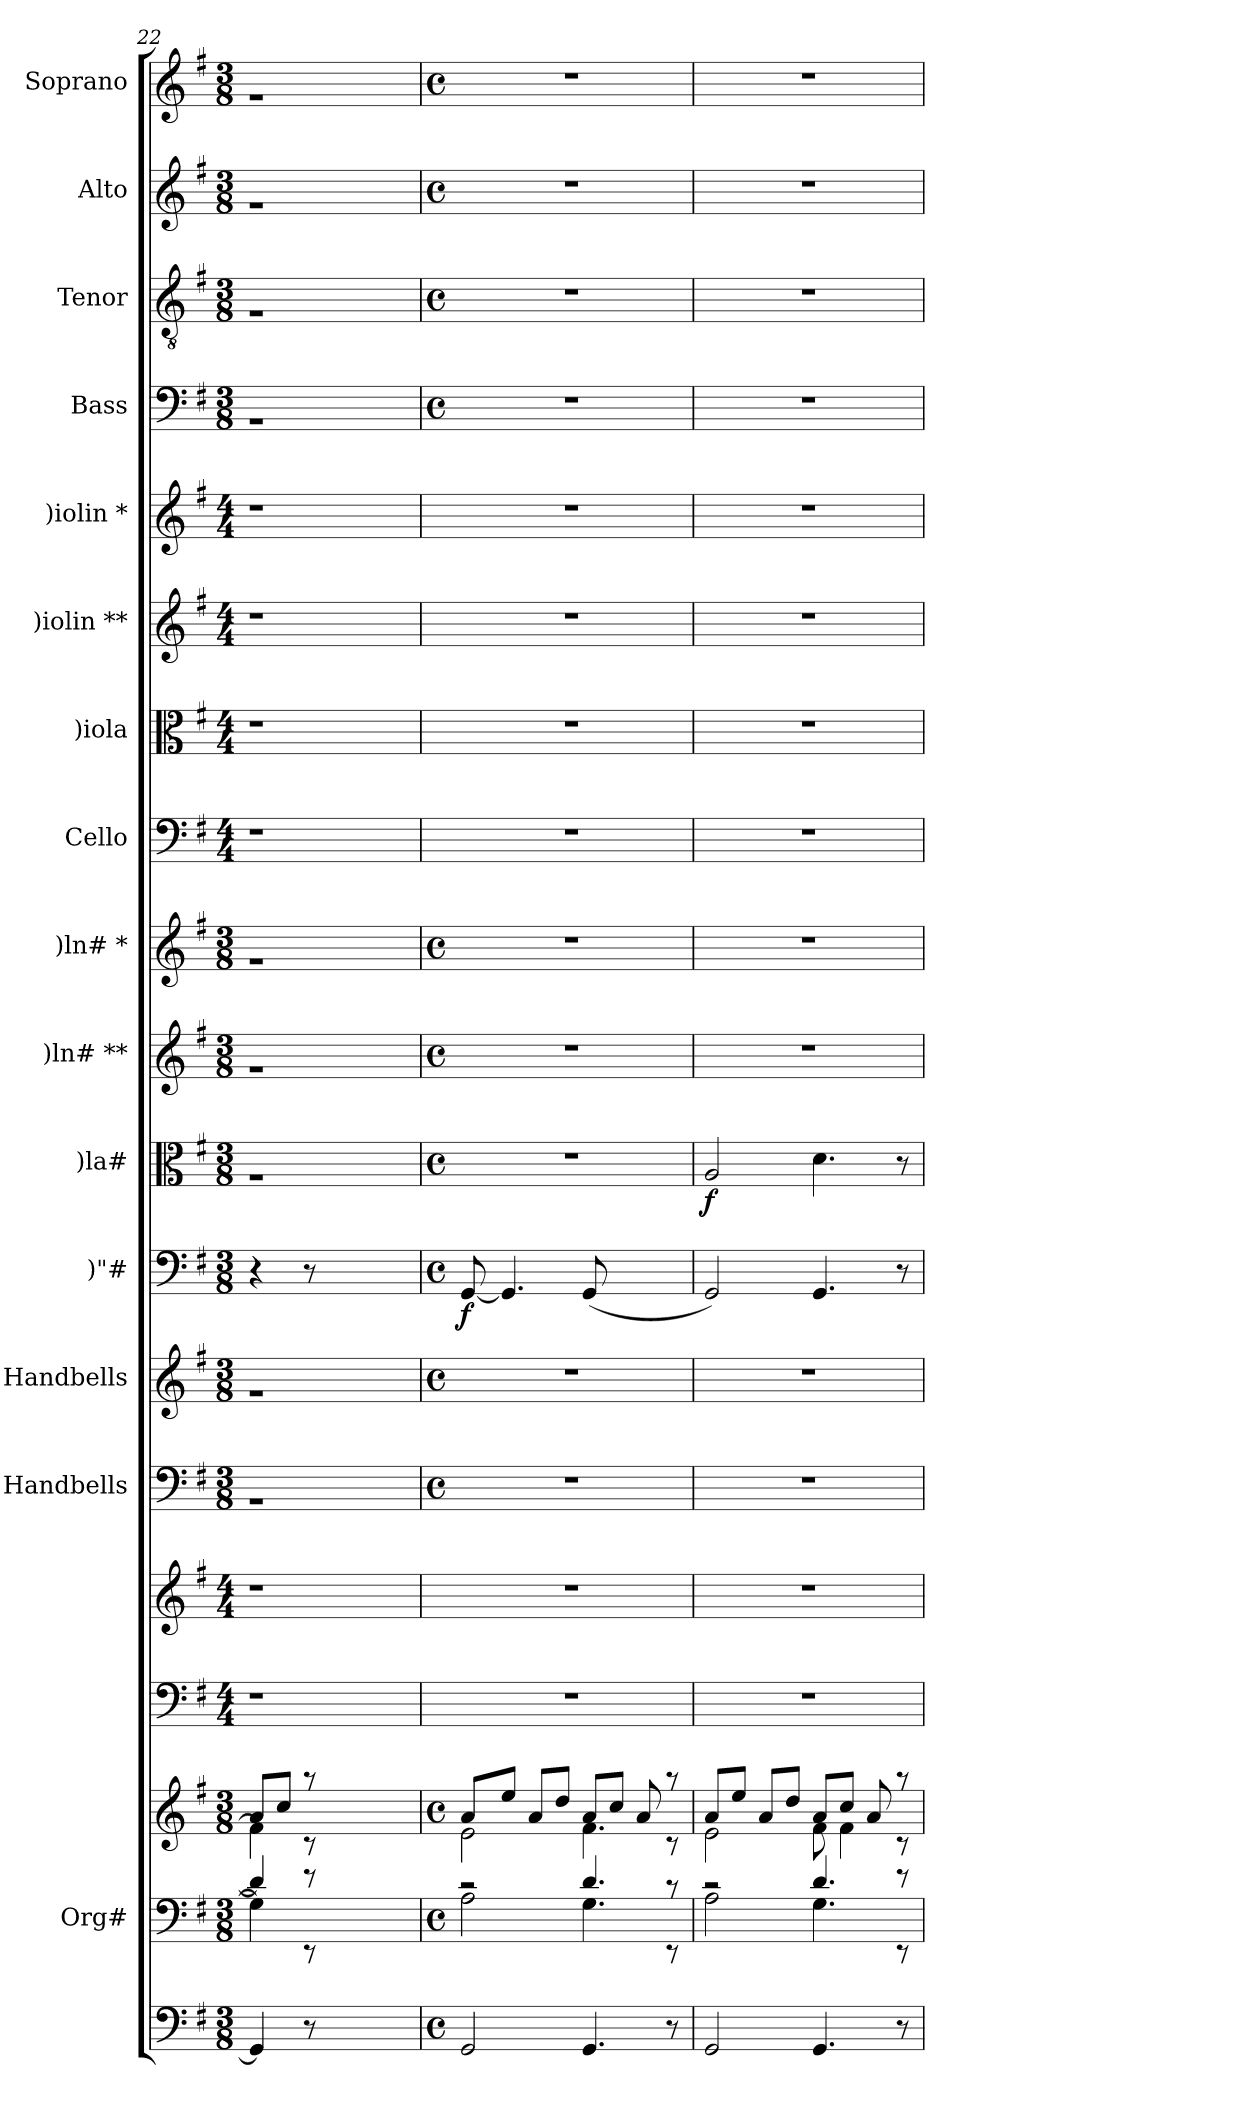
**kern	**kern	**kern	**kern	**kern	**kern	**kern	**kern	**dynam	**kern	**dynam	**kern	**kern	**kern	**kern	**kern	**kern	**kern	**kern	**kern	**kern
*part18	*part17	*part17	*part16	*part15	*part14	*part13	*part12	*part12	*part11	*part11	*part10	*part9	*part8	*part7	*part6	*part5	*part4	*part3	*part2	*part1
*staff19	*staff18	*staff17	*staff16	*staff15	*staff14	*staff13	*staff12	*staff12	*staff11	*staff11	*staff10	*staff9	*staff8	*staff7	*staff6	*staff5	*staff4	*staff3	*staff2	*staff1
*	*I"Org#	*	*	*	*I"Handbells	*I"Handbells	*I")"#	*	*I")la#	*	*I")ln# **	*I")ln# *	*I"Cello	*I")iola	*I")iolin **	*I")iolin *	*I"Bass	*I"Tenor	*I"Alto	*I"Soprano
*	*	*	*	*	*	*	*	*	*I')la#	*	*I')ln# **	*I')ln# *	*	*	*	*	*I'B	*I'T	*I'A	*I'S
!!LO:PB:g=z
*clefF4	*clefF4	*clefG2	*clefF4	*clefG2	*clefF4	*clefG2	*clefF4	*	*clefC3	*	*clefG2	*clefG2	*clefF4	*clefC3	*clefG2	*clefG2	*clefF4	*clefGv2	*clefG2	*clefG2
*k[f#]	*k[f#]	*k[f#]	*k[f#]	*k[f#]	*k[f#]	*k[f#]	*k[f#]	*	*k[f#]	*	*k[f#]	*k[f#]	*k[f#]	*k[f#]	*k[f#]	*k[f#]	*k[f#]	*k[f#]	*k[f#]	*k[f#]
*G:	*G:	*G:	*G:	*G:	*G:	*G:	*G:	*	*G:	*	*G:	*G:	*G:	*G:	*G:	*G:	*G:	*G:	*G:	*G:
*M3/8	*M3/8	*M3/8	*M4/4	*M4/4	*M3/8	*M3/8	*M3/8	*	*M3/8	*	*M3/8	*M3/8	*M4/4	*M4/4	*M4/4	*M4/4	*M3/8	*M3/8	*M3/8	*M3/8
=22	=22	=22	=22	=22	=22	=22	=22	=22	=22	=22	=22	=22	=22	=22	=22	=22	=22	=22	=22	=22
*	*^	*^	*	*	*	*	*	*	*	*	*	*	*	*	*	*	*	*	*	*
!	!	!	!	!	!	!	!LO:N:vis=1	!LO:N:vis=1	!	!	!LO:N:vis=1	!	!LO:N:vis=1	!LO:N:vis=1	!	!	!	!	!LO:N:vis=1	!LO:N:vis=1	!LO:N:vis=1	!LO:N:vis=1
4GG/]	4d/]	4G\]	8a/L	4f#\]	1r	1r	4.rC	4.ra	4r	.	4.rB	.	4.ra	4.ra	1r	1r	1r	1r	4.rC	4.rA	4.ra	4.ra
.	.	.	8cc/J	.	.	.	.	.	.	.	.	.	.	.	.	.	.	.	.	.	.	.
8r	8rd	8rEE	8raa	8rc	.	.	.	.	8r	.	.	.	.	.	.	.	.	.	.	.	.	.
2ryy	2ryy	2ryy	2ryy	2ryy	.	.	2ryy	2ryy	2ryy	.	2ryy	.	2ryy	2ryy	.	.	.	.	2ryy	2ryy	2ryy	2ryy
8ryy	8ryy	8ryy	8ryy	8ryy	.	.	8ryy	8ryy	8ryy	.	8ryy	.	8ryy	8ryy	.	.	.	.	8ryy	8ryy	8ryy	8ryy
=23	=23	=23	=23	=23	=23	=23	=23	=23	=23	=23	=23	=23	=23	=23	=23	=23	=23	=23	=23	=23	=23	=23
*M4/4	*M4/4	*	*M4/4	*	*	*	*M4/4	*M4/4	*M4/4	*	*M4/4	*	*M4/4	*M4/4	*	*	*	*	*M4/4	*M4/4	*M4/4	*M4/4
*met(c)	*met(c)	*	*met(c)	*	*	*	*met(c)	*met(c)	*met(c)	*	*met(c)	*	*met(c)	*met(c)	*	*	*	*	*met(c)	*met(c)	*met(c)	*met(c)
!	!	!	!	!	!	!	!	!	!	!LO:DY:b	!	!	!	!	!	!	!	!	!	!	!	!
2GG/	2rc	2A\	8a/L	2e\	1r	1r	1r	1r	[<8GG/	f	1r	.	1r	1r	1r	1r	1r	1r	1r	1r	1r	1r
.	.	.	8ee/J	.	.	.	.	.	4.GG/]	.	.	.	.	.	.	.	.	.	.	.	.	.
.	.	.	8a/L	.	.	.	.	.	.	.	.	.	.	.	.	.	.	.	.	.	.	.
.	.	.	8dd/J	.	.	.	.	.	.	.	.	.	.	.	.	.	.	.	.	.	.	.
4.GG/	4.d/	4.G\	8a/L	4.f#\	.	.	.	.	(<8GG/	.	.	.	.	.	.	.	.	.	.	.	.	.
.	.	.	8cc/J	.	.	.	.	.	4.ryy	.	.	.	.	.	.	.	.	.	.	.	.	.
.	.	.	8a/	.	.	.	.	.	.	.	.	.	.	.	.	.	.	.	.	.	.	.
8r	8rB	8rEE	8raa	8rc	.	.	.	.	.	.	.	.	.	.	.	.	.	.	.	.	.	.
=24	=24	=24	=24	=24	=24	=24	=24	=24	=24	=24	=24	=24	=24	=24	=24	=24	=24	=24	=24	=24	=24	=24
!	!	!	!	!	!	!	!	!	!	!	!	!LO:DY:b	!	!	!	!	!	!	!	!	!	!
2GG/	2rc	2A\	8a/L	2e\	1r	1r	1r	1r	2GG/)	.	2A/	f	1r	1r	1r	1r	1r	1r	1r	1r	1r	1r
.	.	.	8ee/J	.	.	.	.	.	.	.	.	.	.	.	.	.	.	.	.	.	.	.
.	.	.	8a/L	.	.	.	.	.	.	.	.	.	.	.	.	.	.	.	.	.	.	.
.	.	.	8dd/J	.	.	.	.	.	.	.	.	.	.	.	.	.	.	.	.	.	.	.
4.GG/	4.d/	4.G\	8a/L	8f#\	.	.	.	.	4.GG/	.	4.d\	.	.	.	.	.	.	.	.	.	.	.
.	.	.	8cc/J	4f#\	.	.	.	.	.	.	.	.	.	.	.	.	.	.	.	.	.	.
.	.	.	8a/	.	.	.	.	.	.	.	.	.	.	.	.	.	.	.	.	.	.	.
8r	8rd	8rEE	8raa	8rc	.	.	.	.	8r	.	8r	.	.	.	.	.	.	.	.	.	.	.
*	*v	*v	*	*	*	*	*	*	*	*	*	*	*	*	*	*	*	*	*	*	*	*
*	*	*v	*v	*	*	*	*	*	*	*	*	*	*	*	*	*	*	*	*	*	*
=	=	=	=	=	=	=	=	=	=	=	=	=	=	=	=	=	=	=	=	=
*-	*-	*-	*-	*-	*-	*-	*-	*-	*-	*-	*-	*-	*-	*-	*-	*-	*-	*-	*-	*-
